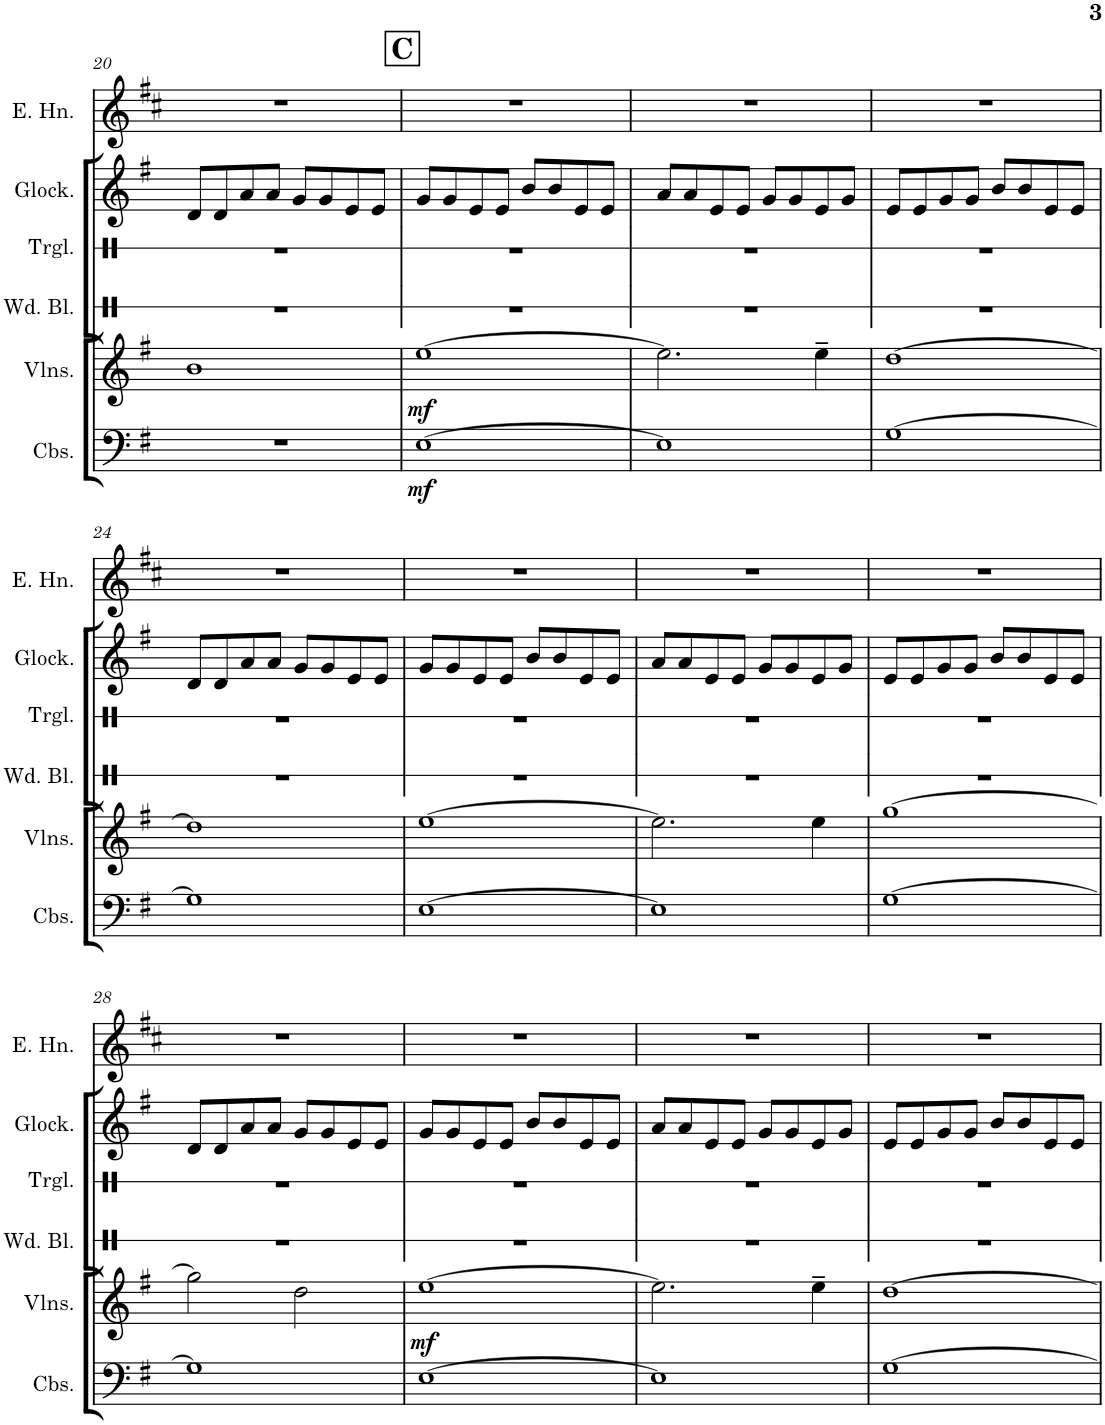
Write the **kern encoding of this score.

**kern	**dynam	**kern	**dynam	**kern	**kern	**kern	**kern
*part6	*part6	*part5	*part5	*part4	*part3	*part2	*part1
*staff6	*staff6	*staff5	*staff5	*staff4	*staff3	*staff2	*staff1
*I"Contrabasses	*	*I"Violins	*	*I"Wood Blocks	*I"Triangle	*I"Glockenspiel	*I"English Horn
*I'Cbs.	*	*I'Vlns.	*	*I'Wd. Bl.	*I'Trgl.	*I'Glock.	*I'E. Hn.
!!LO:PB:g=z
*clefF4	*	*clefG2	*	*clefX	*clefX	*clefG2	*clefG2
*Trd7c12	*	*	*	*	*	*Trd-14c-24	*Trd4c7
*k[f#]	*	*k[f#]	*	*k[]	*k[]	*k[f#]	*k[f#c#]
*M4/4	*	*M4/4	*	*M4/4	*M4/4	*M4/4	*M4/4
=20	=20	=20	=20	=20	=20	=20	=20
1r	.	1b	.	1r	1r	8d/L	1r
.	.	.	.	.	.	8d/	.
.	.	.	.	.	.	8a/	.
.	.	.	.	.	.	8a/J	.
.	.	.	.	.	.	8g/L	.
.	.	.	.	.	.	8g/	.
.	.	.	.	.	.	8e/	.
.	.	.	.	.	.	8e/J	.
!!LO:REH:place=s1:a:B:cj:fs=14:t=C
=21	=21	=21	=21	=21	=21	=21	=21
!	!LO:DY:b	!	!LO:DY:b	!	!	!	!
[1E	mf	[1ee	mf	1r	1r	8g/L	1r
.	.	.	.	.	.	8g/	.
.	.	.	.	.	.	8e/	.
.	.	.	.	.	.	8e/J	.
.	.	.	.	.	.	8b/L	.
.	.	.	.	.	.	8b/	.
.	.	.	.	.	.	8e/	.
.	.	.	.	.	.	8e/J	.
=22	=22	=22	=22	=22	=22	=22	=22
1E]	.	2.ee\]	.	1r	1r	8a/L	1r
.	.	.	.	.	.	8a/	.
.	.	.	.	.	.	8e/	.
.	.	.	.	.	.	8e/J	.
.	.	.	.	.	.	8g/L	.
.	.	.	.	.	.	8g/	.
.	.	4ee~\	.	.	.	8e/	.
.	.	.	.	.	.	8g/J	.
=23	=23	=23	=23	=23	=23	=23	=23
[1G	.	[1dd	.	1r	1r	8e/L	1r
.	.	.	.	.	.	8e/	.
.	.	.	.	.	.	8g/	.
.	.	.	.	.	.	8g/J	.
.	.	.	.	.	.	8b/L	.
.	.	.	.	.	.	8b/	.
.	.	.	.	.	.	8e/	.
.	.	.	.	.	.	8e/J	.
!!LO:LB:g=z
=24	=24	=24	=24	=24	=24	=24	=24
1G]	.	1dd]	.	1r	1r	8d/L	1r
.	.	.	.	.	.	8d/	.
.	.	.	.	.	.	8a/	.
.	.	.	.	.	.	8a/J	.
.	.	.	.	.	.	8g/L	.
.	.	.	.	.	.	8g/	.
.	.	.	.	.	.	8e/	.
.	.	.	.	.	.	8e/J	.
=25	=25	=25	=25	=25	=25	=25	=25
[1E	.	[1ee	.	1r	1r	8g/L	1r
.	.	.	.	.	.	8g/	.
.	.	.	.	.	.	8e/	.
.	.	.	.	.	.	8e/J	.
.	.	.	.	.	.	8b/L	.
.	.	.	.	.	.	8b/	.
.	.	.	.	.	.	8e/	.
.	.	.	.	.	.	8e/J	.
=26	=26	=26	=26	=26	=26	=26	=26
1E]	.	2.ee\]	.	1r	1r	8a/L	1r
.	.	.	.	.	.	8a/	.
.	.	.	.	.	.	8e/	.
.	.	.	.	.	.	8e/J	.
.	.	.	.	.	.	8g/L	.
.	.	.	.	.	.	8g/	.
.	.	4ee\	.	.	.	8e/	.
.	.	.	.	.	.	8g/J	.
=27	=27	=27	=27	=27	=27	=27	=27
[1G	.	[1gg	.	1r	1r	8e/L	1r
.	.	.	.	.	.	8e/	.
.	.	.	.	.	.	8g/	.
.	.	.	.	.	.	8g/J	.
.	.	.	.	.	.	8b/L	.
.	.	.	.	.	.	8b/	.
.	.	.	.	.	.	8e/	.
.	.	.	.	.	.	8e/J	.
!!LO:LB:g=z
=28	=28	=28	=28	=28	=28	=28	=28
1G]	.	2gg\]	.	1r	1r	8d/L	1r
.	.	.	.	.	.	8d/	.
.	.	.	.	.	.	8a/	.
.	.	.	.	.	.	8a/J	.
.	.	2dd\	.	.	.	8g/L	.
.	.	.	.	.	.	8g/	.
.	.	.	.	.	.	8e/	.
.	.	.	.	.	.	8e/J	.
=29	=29	=29	=29	=29	=29	=29	=29
!	!	!	!LO:DY:b	!	!	!	!
[1E	.	[1ee	mf	1r	1r	8g/L	1r
.	.	.	.	.	.	8g/	.
.	.	.	.	.	.	8e/	.
.	.	.	.	.	.	8e/J	.
.	.	.	.	.	.	8b/L	.
.	.	.	.	.	.	8b/	.
.	.	.	.	.	.	8e/	.
.	.	.	.	.	.	8e/J	.
=30	=30	=30	=30	=30	=30	=30	=30
1E]	.	2.ee\]	.	1r	1r	8a/L	1r
.	.	.	.	.	.	8a/	.
.	.	.	.	.	.	8e/	.
.	.	.	.	.	.	8e/J	.
.	.	.	.	.	.	8g/L	.
.	.	.	.	.	.	8g/	.
.	.	4ee~\	.	.	.	8e/	.
.	.	.	.	.	.	8g/J	.
=31	=31	=31	=31	=31	=31	=31	=31
[1G	.	[1dd	.	1r	1r	8e/L	1r
.	.	.	.	.	.	8e/	.
.	.	.	.	.	.	8g/	.
.	.	.	.	.	.	8g/J	.
.	.	.	.	.	.	8b/L	.
.	.	.	.	.	.	8b/	.
.	.	.	.	.	.	8e/	.
.	.	.	.	.	.	8e/J	.
=	=	=	=	=	=	=	=
*-	*-	*-	*-	*-	*-	*-	*-
